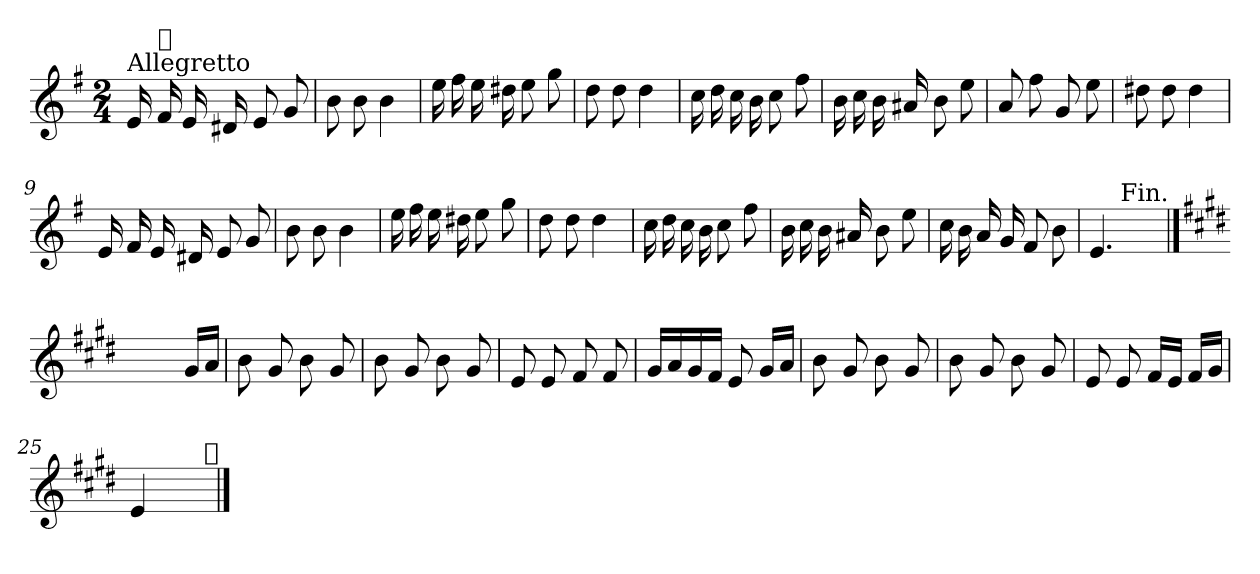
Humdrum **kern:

**kern
*part1
*staff1
*clefG2
*k[f#]
*G:
*M2/4
=1
!LO:TX:a:t=Allegretto
16e/
!LO:TX:a:t=𝄋
16f#/
16e/
16d#X/
8e/
8g/
=2
8b\
8b\
4b\
=3
16ee\
16ff#\
16ee\
16dd#X\
8ee\
8gg\
=4
8dd\
8dd\
4dd\
=5
16cc\
16dd\
16cc\
16b\
8cc\
8ff#\
=6
16b\
16cc\
16b\
16a#X/
8b\
8ee\
!!LO:LB:g=z
=7
8a/
8ff#\
8g/
8ee\
=8
8dd#X\
8dd#\
4dd#\
=9
16e/
16f#/
16e/
16d#X/
8e/
8g/
=10
8b\
8b\
4b\
=11
16ee\
16ff#\
16ee\
16dd#X\
8ee\
8gg\
=12
8dd\
8dd\
4dd\
=13
16cc\
16dd\
16cc\
16b\
8cc\
8ff#\
!!LO:LB:g=z
=14
16b\
16cc\
16b\
16a#X/
8b\
8ee\
=15
16cc\
16b\
16a/
16g/
8f#/
8b\
=16
4.e/
8ryy
!LO:TX:a:rj:t=Fin.
==17
*k[f#c#g#d#]
4.ryy
16g#/LL
16a/JJ
=18
8b\
8g#/
8b\
8g#/
=19
8b\
8g#/
8b\
8g#/
=20
8e/
8e/
8f#/
8f#/
!!LO:LB:g=z
=21
16g#/LL
16a/
16g#/
16f#/JJ
8e/
16g#/LL
16a/JJ
=22
8b\
8g#/
8b\
8g#/
=23
8b\
8g#/
8b\
8g#/
=24
8e/
8e/
16f#/LL
16e/JJ
16f#/LL
16g#/JJ
=25
4e/
4ryy
!LO:TX:a:t=𝄋
==
*-
